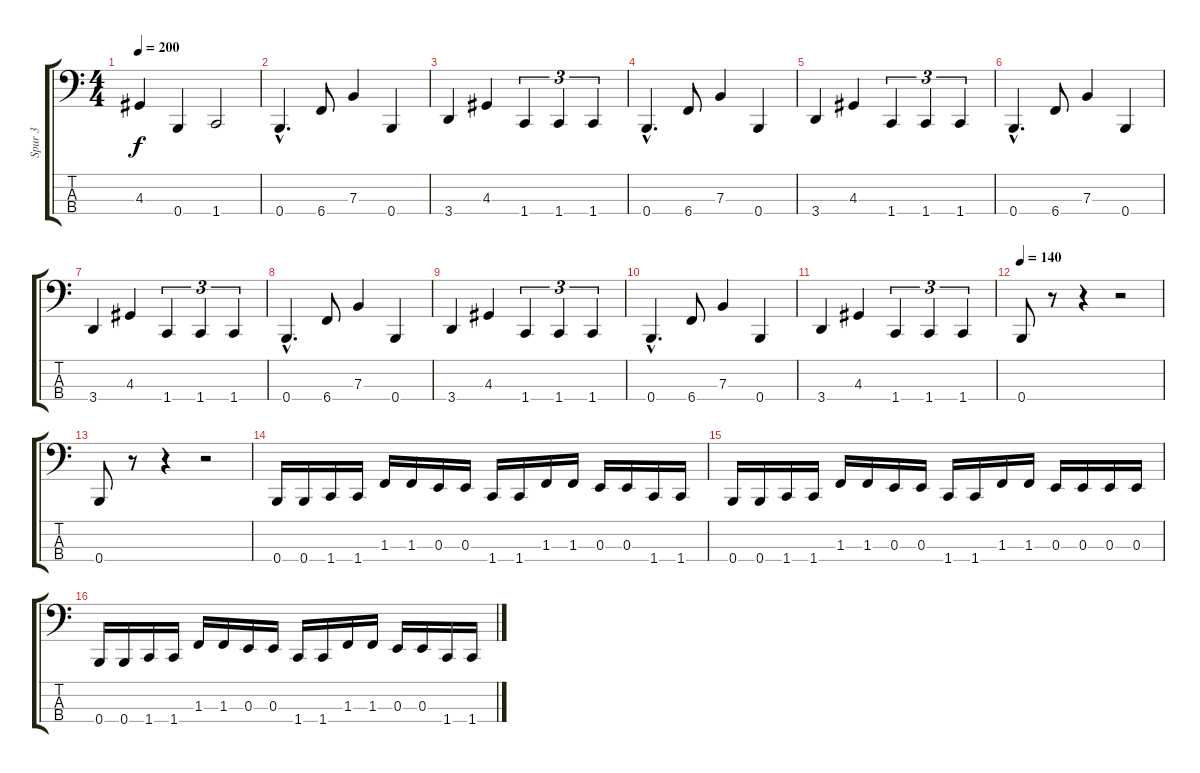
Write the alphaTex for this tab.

\track ("Spur 3" "Spur 3") {instrument electricbassfinger}
\staff {score tabs}
\tuning (D2 A1 E1 B0) {hide}
\ts (4 4)
\tempo 200
\clef f4
\ks c
4.3{t}.4{dy f} 0.4.4 1.4.2 |
0.4{hac}.4{d} 6.4.8 7.3.4 0.4.4 |
3.4.4 4.3.4 1.4.4{tu (3 2)} 1.4.4{tu (3 2)} 1.4.4{tu (3 2)} |
0.4{hac}.4{d} 6.4.8 7.3.4 0.4.4 |
3.4.4 4.3.4 1.4.4{tu (3 2)} 1.4.4{tu (3 2)} 1.4.4{tu (3 2)} |
0.4{hac}.4{d} 6.4.8 7.3.4 0.4.4 |
3.4.4 4.3.4 1.4.4{tu (3 2)} 1.4.4{tu (3 2)} 1.4.4{tu (3 2)} |
0.4{hac}.4{d} 6.4.8 7.3.4 0.4.4 |
3.4.4 4.3.4 1.4.4{tu (3 2)} 1.4.4{tu (3 2)} 1.4.4{tu (3 2)} |
0.4{hac}.4{d} 6.4.8 7.3.4 0.4.4 |
3.4.4 4.3.4 1.4.4{tu (3 2)} 1.4.4{tu (3 2)} 1.4.4{tu (3 2)} |
\tempo 140
0.4.8 r.8 r.4 r.2 |
0.4.8 r.8 r.4 r.2 |
0.4.16 0.4.16 1.4.16 1.4.16 1.3.16 1.3.16 0.3.16 0.3.16 1.4.16 1.4.16 1.3.16 1.3.16 0.3.16 0.3.16 1.4.16 1.4.16 |
0.4.16 0.4.16 1.4.16 1.4.16 1.3.16 1.3.16 0.3.16 0.3.16 1.4.16 1.4.16 1.3.16 1.3.16 0.3.16 0.3.16 0.3.16 0.3.16 |
0.4.16 0.4.16 1.4.16 1.4.16 1.3.16 1.3.16 0.3.16 0.3.16 1.4.16 1.4.16 1.3.16 1.3.16 0.3.16 0.3.16 1.4.16 1.4.16
